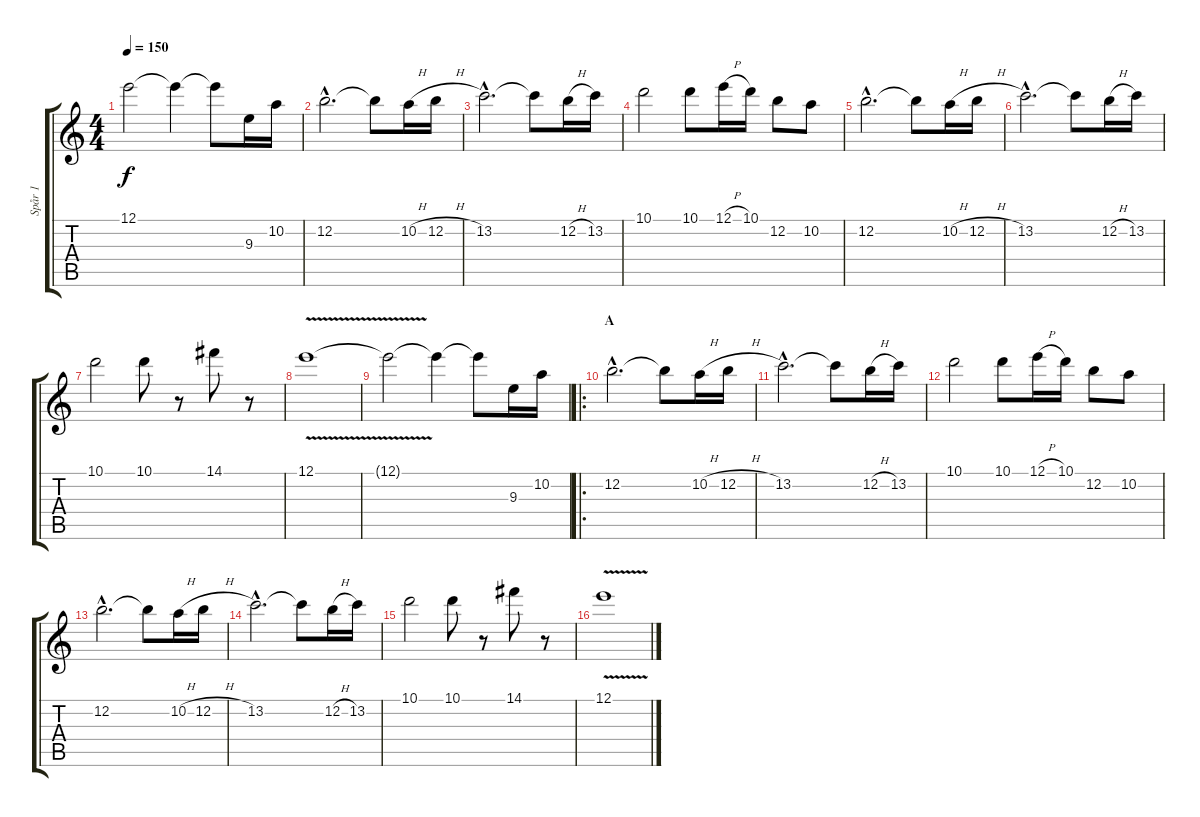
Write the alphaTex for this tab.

\track ("Spår 1" "Spår 1") {instrument distortionguitar}
\staff {score tabs}
\tuning (E4 B3 G3 D3 A2 E2) {hide}
\ts (4 4)
\tempo 150
\clef g2
\ks c
12.1{t}.2{dy f} 12.1{t}.4 12.1{t}.8 9.3.16 10.2.16 |
\section ("" "")
12.2{hac}.2{d} 12.2{t}.8 10.2{h}.16 12.2{h}.16 |
13.2{hac}.2{d} 13.2{t}.8 12.2{h}.16 13.2.16 |
10.1.2 10.1.8 12.1{h}.16 10.1.16 12.2.8 10.2.8 |
12.2{hac}.2{d} 12.2{t}.8 10.2{h}.16 12.2{h}.16 |
13.2{hac}.2{d} 13.2{t}.8 12.2{h}.16 13.2.16 |
10.1.2 10.1.8 r.8 14.1.8 r.8 |
12.1{v}.1 |
12.1{t}.2 12.1{t}.4 12.1{t}.8 9.3.16 10.2.16 |
\ro
\section ("" "A")
12.2{hac}.2{d} 12.2{t}.8 10.2{h}.16 12.2{h}.16 |
13.2{hac}.2{d} 13.2{t}.8 12.2{h}.16 13.2.16 |
10.1.2 10.1.8 12.1{h}.16 10.1.16 12.2.8 10.2.8 |
12.2{hac}.2{d} 12.2{t}.8 10.2{h}.16 12.2{h}.16 |
13.2{hac}.2{d} 13.2{t}.8 12.2{h}.16 13.2.16 |
10.1.2 10.1.8 r.8 14.1.8 r.8 |
12.1{v}.1
